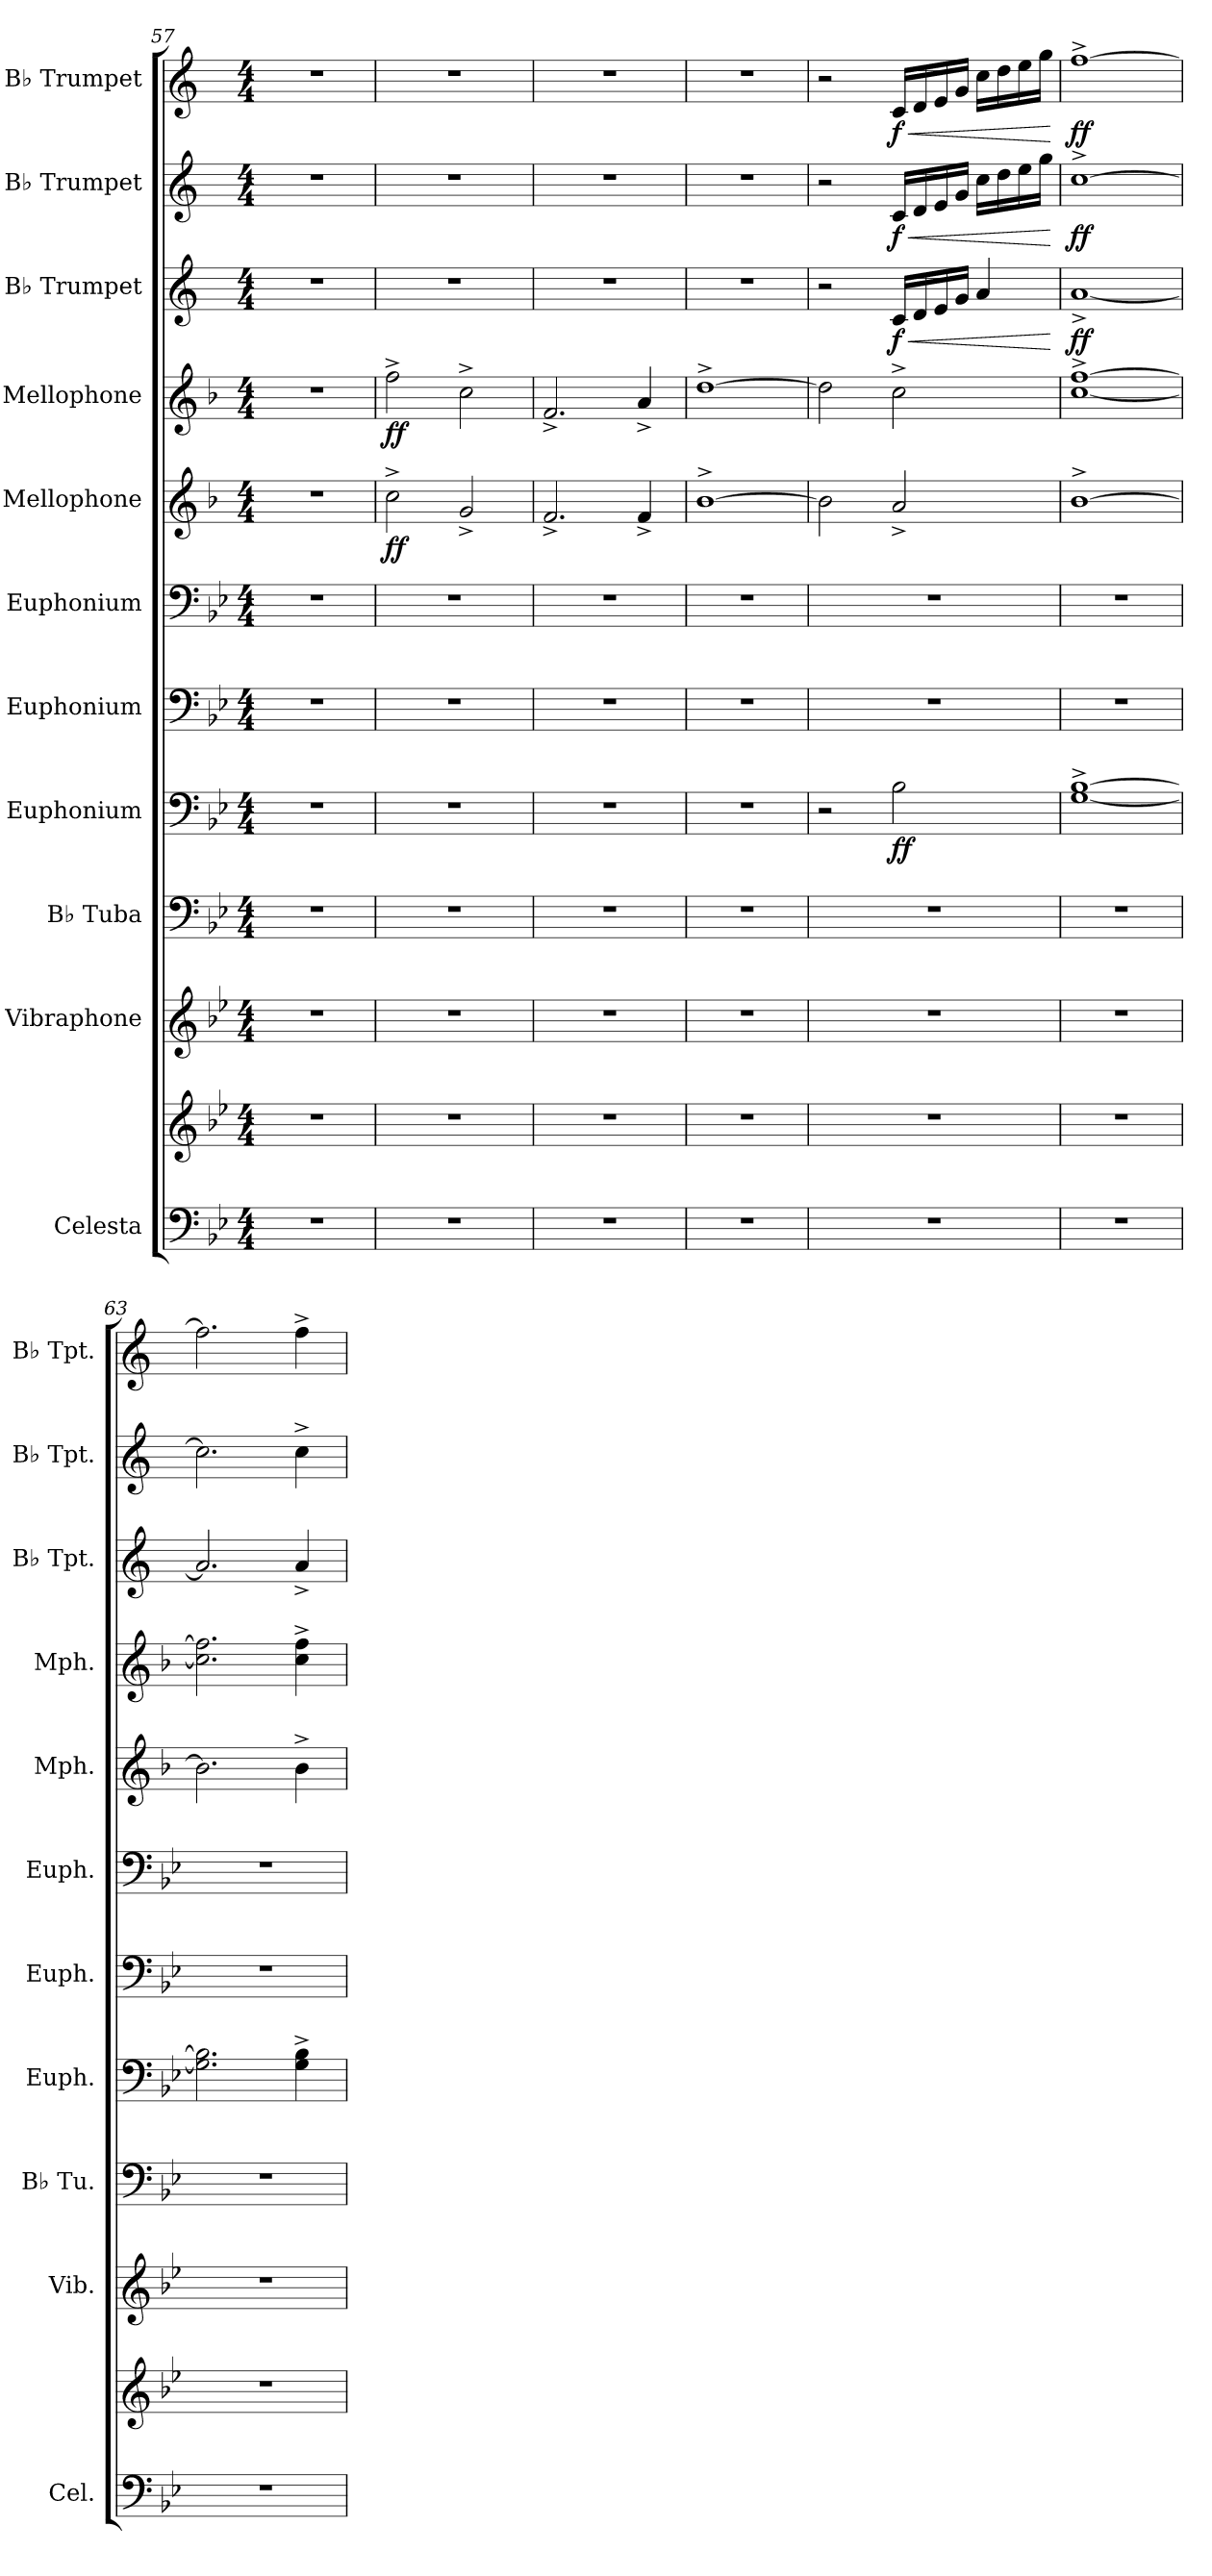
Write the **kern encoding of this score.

**kern	**kern	**kern	**kern	**kern	**dynam	**kern	**kern	**kern	**dynam	**kern	**dynam	**kern	**dynam	**kern	**dynam	**kern	**dynam
*part11	*part11	*part10	*part9	*part8	*part8	*part7	*part6	*part5	*part5	*part4	*part4	*part3	*part3	*part2	*part2	*part1	*part1
*staff12	*staff11	*staff10	*staff9	*staff8	*staff8	*staff7	*staff6	*staff5	*staff5	*staff4	*staff4	*staff3	*staff3	*staff2	*staff2	*staff1	*staff1
*I"Celesta	*	*I"Vibraphone	*I"B♭ Tuba	*I"Euphonium	*	*I"Euphonium	*I"Euphonium	*I"Mellophone	*	*I"Mellophone	*	*I"B♭ Trumpet	*	*I"B♭ Trumpet	*	*I"B♭ Trumpet	*
*I'Cel.	*	*I'Vib.	*I'B♭ Tu.	*I'Euph.	*	*I'Euph.	*I'Euph.	*I'Mph.	*	*I'Mph.	*	*I'B♭ Tpt.	*	*I'B♭ Tpt.	*	*I'B♭ Tpt.	*
*clefF4	*clefG2	*clefG2	*clefF4	*clefF4	*	*clefF4	*clefF4	*clefG2	*	*clefG2	*	*clefG2	*	*clefG2	*	*clefG2	*
*ITrd-7c-12	*ITrd-7c-12	*	*	*	*	*	*	*ITrd4c7	*	*ITrd4c7	*	*ITrd1c2	*	*ITrd1c2	*	*ITrd1c2	*
*k[b-e-]	*k[b-e-]	*k[b-e-]	*k[b-e-]	*k[b-e-]	*	*k[b-e-]	*k[b-e-]	*k[b-e-]	*	*k[b-e-]	*	*k[b-e-]	*	*k[b-e-]	*	*k[b-e-]	*
*M4/4	*M4/4	*M4/4	*M4/4	*M4/4	*	*M4/4	*M4/4	*M4/4	*	*M4/4	*	*M4/4	*	*M4/4	*	*M4/4	*
=57	=57	=57	=57	=57	=57	=57	=57	=57	=57	=57	=57	=57	=57	=57	=57	=57	=57
1r	1r	1r	1r	1r	.	1r	1r	1r	.	1r	.	1r	.	1r	.	1r	.
=58	=58	=58	=58	=58	=58	=58	=58	=58	=58	=58	=58	=58	=58	=58	=58	=58	=58
!	!	!	!	!	!	!	!	!	!LO:DY:b	!	!LO:DY:b	!	!	!	!	!	!
1r	1r	1r	1r	1r	.	1r	1r	2f^\	ff	2b-^\	ff	1r	.	1r	.	1r	.
.	.	.	.	.	.	.	.	2c^/	.	2f^\	.	.	.	.	.	.	.
=59	=59	=59	=59	=59	=59	=59	=59	=59	=59	=59	=59	=59	=59	=59	=59	=59	=59
1r	1r	1r	1r	1r	.	1r	1r	2.B-^/	.	2.B-^/	.	1r	.	1r	.	1r	.
.	.	.	.	.	.	.	.	4B-^/	.	4d^/	.	.	.	.	.	.	.
=60	=60	=60	=60	=60	=60	=60	=60	=60	=60	=60	=60	=60	=60	=60	=60	=60	=60
1r	1r	1r	1r	1r	.	1r	1r	[1e-^	.	[1g^	.	1r	.	1r	.	1r	.
!!LO:PB:g=z
=61	=61	=61	=61	=61	=61	=61	=61	=61	=61	=61	=61	=61	=61	=61	=61	=61	=61
1r	1r	1r	1r	2r	.	1r	1r	2e-\]	.	2g\]	.	2r	.	2r	.	2r	.
!	!	!	!	!	!LO:DY:b	!	!	!	!	!	!	!	!LO:HP:b	!	!LO:HP:b	!	!LO:HP:b
!	!	!	!	!	!	!	!	!	!	!	!	!	!LO:DY:n=1:b	!	!LO:DY:n=1:b	!	!LO:DY:n=1:b
.	.	.	.	2B-\	ff	.	.	2d^/	.	2f^\	.	16B-/LL	< f	16B-/LL	< f	16B-/LL	< f
.	.	.	.	.	.	.	.	.	.	.	.	16c/	.	16c/	.	16c/	.
.	.	.	.	.	.	.	.	.	.	.	.	16d/	.	16d/	.	16d/	.
.	.	.	.	.	.	.	.	.	.	.	.	16f/JJ	.	16f/JJ	.	16f/JJ	.
.	.	.	.	.	.	.	.	.	.	.	.	4g/	.	16b-\LL	.	16b-\LL	.
.	.	.	.	.	.	.	.	.	.	.	.	.	.	16cc\	.	16cc\	.
.	.	.	.	.	.	.	.	.	.	.	.	.	.	16dd\	.	16dd\	.
.	.	.	.	.	.	.	.	.	.	.	.	.	.	16ff\JJ	.	16ff\JJ	.
.	.	.	.	.	.	.	.	.	.	.	.	.	[	.	[	.	[
=62	=62	=62	=62	=62	=62	=62	=62	=62	=62	=62	=62	=62	=62	=62	=62	=62	=62
!	!	!	!	!	!	!	!	!	!	!	!	!	!LO:DY:b	!	!LO:DY:b	!	!LO:DY:b
1r	1r	1r	1r	[1G^ [1B-^	.	1r	1r	[1e-^	.	[1f^ [1b-^	.	[1g^	ff	[1b-^	ff	[1ee-^	ff
=63	=63	=63	=63	=63	=63	=63	=63	=63	=63	=63	=63	=63	=63	=63	=63	=63	=63
1r	1r	1r	1r	2.G\] 2.B-\]	.	1r	1r	2.e-\]	.	2.f\] 2.b-\]	.	2.g/]	.	2.b-\]	.	2.ee-\]	.
.	.	.	.	4G\^ 4B-\^	.	.	.	4e-^\	.	4f\^ 4b-\^	.	4g^/	.	4b-^\	.	4ee-^\	.
=	=	=	=	=	=	=	=	=	=	=	=	=	=	=	=	=	=
*-	*-	*-	*-	*-	*-	*-	*-	*-	*-	*-	*-	*-	*-	*-	*-	*-	*-
